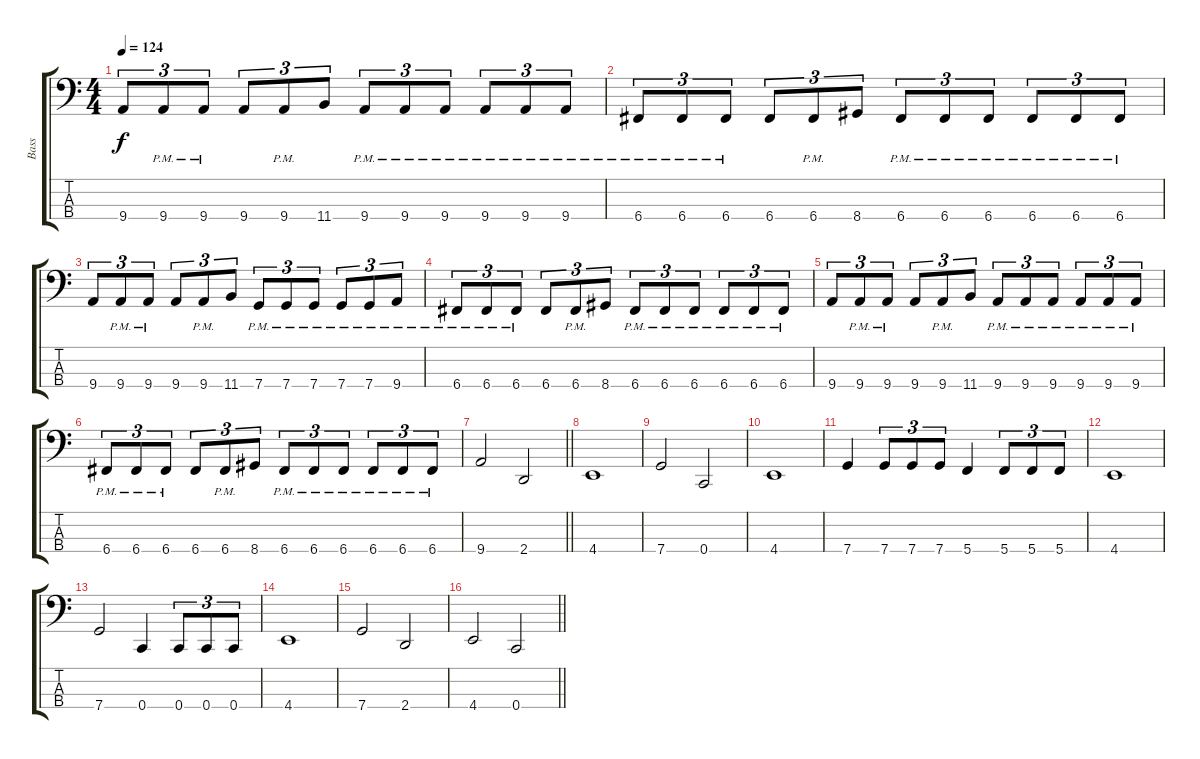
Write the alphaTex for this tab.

\track ("Bass" "Bass") {instrument electricbasspick}
\staff {score tabs}
\tuning (F2 C2 G1 C1) {hide}
\ts (4 4)
\tempo 124
\clef f4
\ks c
9.4.8{tu (3 2) dy f} 9.4{pm}.8{tu (3 2)} 9.4{pm}.8{tu (3 2)} 9.4.8{tu (3 2)} 9.4{pm}.8{tu (3 2)} 11.4.8{tu (3 2)} 9.4{pm}.8{tu (3 2)} 9.4{pm}.8{tu (3 2)} 9.4{pm}.8{tu (3 2)} 9.4{pm}.8{tu (3 2)} 9.4{pm}.8{tu (3 2)} 9.4{pm}.8{tu (3 2)} |
6.4{pm}.8{tu (3 2)} 6.4{pm}.8{tu (3 2)} 6.4{pm}.8{tu (3 2)} 6.4.8{tu (3 2)} 6.4{pm}.8{tu (3 2)} 8.4.8{tu (3 2)} 6.4{pm}.8{tu (3 2)} 6.4{pm}.8{tu (3 2)} 6.4{pm}.8{tu (3 2)} 6.4{pm}.8{tu (3 2)} 6.4{pm}.8{tu (3 2)} 6.4{pm}.8{tu (3 2)} |
9.4.8{tu (3 2)} 9.4{pm}.8{tu (3 2)} 9.4{pm}.8{tu (3 2)} 9.4.8{tu (3 2)} 9.4{pm}.8{tu (3 2)} 11.4.8{tu (3 2)} 7.4{pm}.8{tu (3 2)} 7.4{pm}.8{tu (3 2)} 7.4{pm}.8{tu (3 2)} 7.4{pm}.8{tu (3 2)} 7.4{pm}.8{tu (3 2)} 9.4{pm}.8{tu (3 2)} |
6.4{pm}.8{tu (3 2)} 6.4{pm}.8{tu (3 2)} 6.4{pm}.8{tu (3 2)} 6.4.8{tu (3 2)} 6.4{pm}.8{tu (3 2)} 8.4.8{tu (3 2)} 6.4{pm}.8{tu (3 2)} 6.4{pm}.8{tu (3 2)} 6.4{pm}.8{tu (3 2)} 6.4{pm}.8{tu (3 2)} 6.4{pm}.8{tu (3 2)} 6.4{pm}.8{tu (3 2)} |
9.4.8{tu (3 2)} 9.4{pm}.8{tu (3 2)} 9.4{pm}.8{tu (3 2)} 9.4.8{tu (3 2)} 9.4{pm}.8{tu (3 2)} 11.4.8{tu (3 2)} 9.4{pm}.8{tu (3 2)} 9.4{pm}.8{tu (3 2)} 9.4{pm}.8{tu (3 2)} 9.4{pm}.8{tu (3 2)} 9.4{pm}.8{tu (3 2)} 9.4{pm}.8{tu (3 2)} |
6.4{pm}.8{tu (3 2)} 6.4{pm}.8{tu (3 2)} 6.4{pm}.8{tu (3 2)} 6.4.8{tu (3 2)} 6.4{pm}.8{tu (3 2)} 8.4.8{tu (3 2)} 6.4{pm}.8{tu (3 2)} 6.4{pm}.8{tu (3 2)} 6.4{pm}.8{tu (3 2)} 6.4{pm}.8{tu (3 2)} 6.4{pm}.8{tu (3 2)} 6.4{pm}.8{tu (3 2)} |
\barLineRight lightlight
9.4.2 2.4.2 |
4.4.1 |
7.4.2 0.4.2 |
4.4.1 |
7.4.4 7.4.8{tu (3 2)} 7.4.8{tu (3 2)} 7.4.8{tu (3 2)} 5.4.4 5.4.8{tu (3 2)} 5.4.8{tu (3 2)} 5.4.8{tu (3 2)} |
4.4.1 |
7.4.2 0.4.4 0.4.8{tu (3 2)} 0.4.8{tu (3 2)} 0.4.8{tu (3 2)} |
4.4.1 |
7.4.2 2.4.2 |
\barLineRight lightlight
4.4.2 0.4.2
